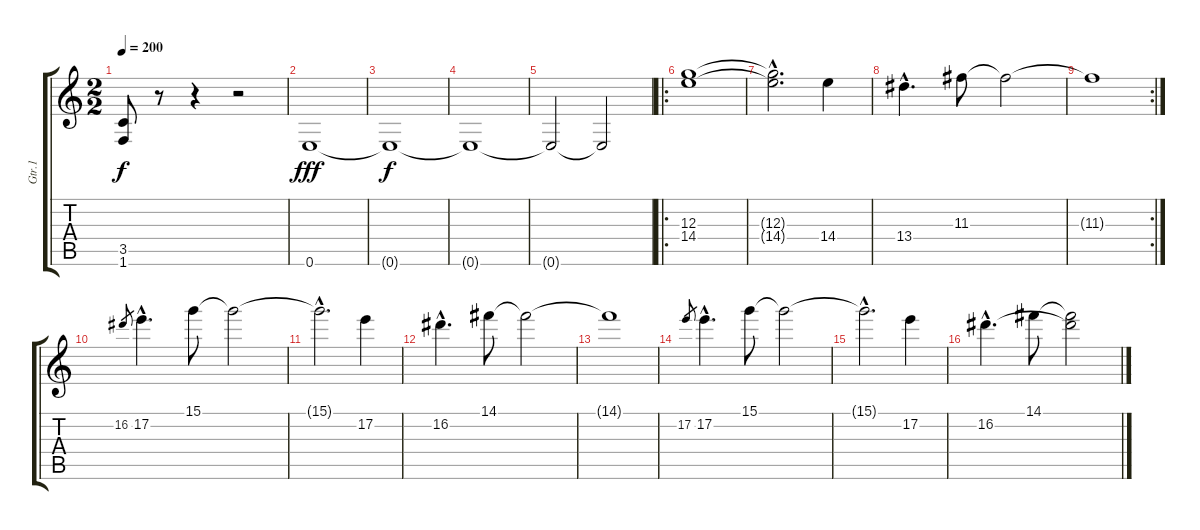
\track ("Gtr.1" "Gtr.1") {instrument distortionguitar}
\staff {score tabs}
\tuning (E4 B3 G3 D3 A2 E2) {hide}
\ts (2 2)
\tempo 200
\clef g2
\ks c
(3.5 1.6).8{dy f} r.8 r.4 r.2 |
0.6.1{dy fff} |
0.6{t}.1{dy f} |
0.6{t}.1 |
0.6{t}.2 0.6{t}.2 |
\ro
(12.3 14.4).1 |
(12.3{hac t} 14.4{hac t}).2{d} 14.4.4 |
13.4{hac}.4{d} 11.3.8 11.3{t}.2 |
\rc 2
11.3{t}.1 |
16.2.8{gr} 17.2{hac}.4{d} 15.1.8 15.1{t}.2 |
15.1{hac t}.2{d} 17.2.4 |
16.2{hac}.4{d} 14.1.8 14.1{t}.2 |
14.1{t}.1 |
17.2.8{gr} 17.2{hac}.4{d} 15.1.8 15.1{t}.2 |
15.1{hac t}.2{d} 17.2.4 |
16.2{hac}.4{d} 14.1.8 (14.1{t} 16.2{t}).2
